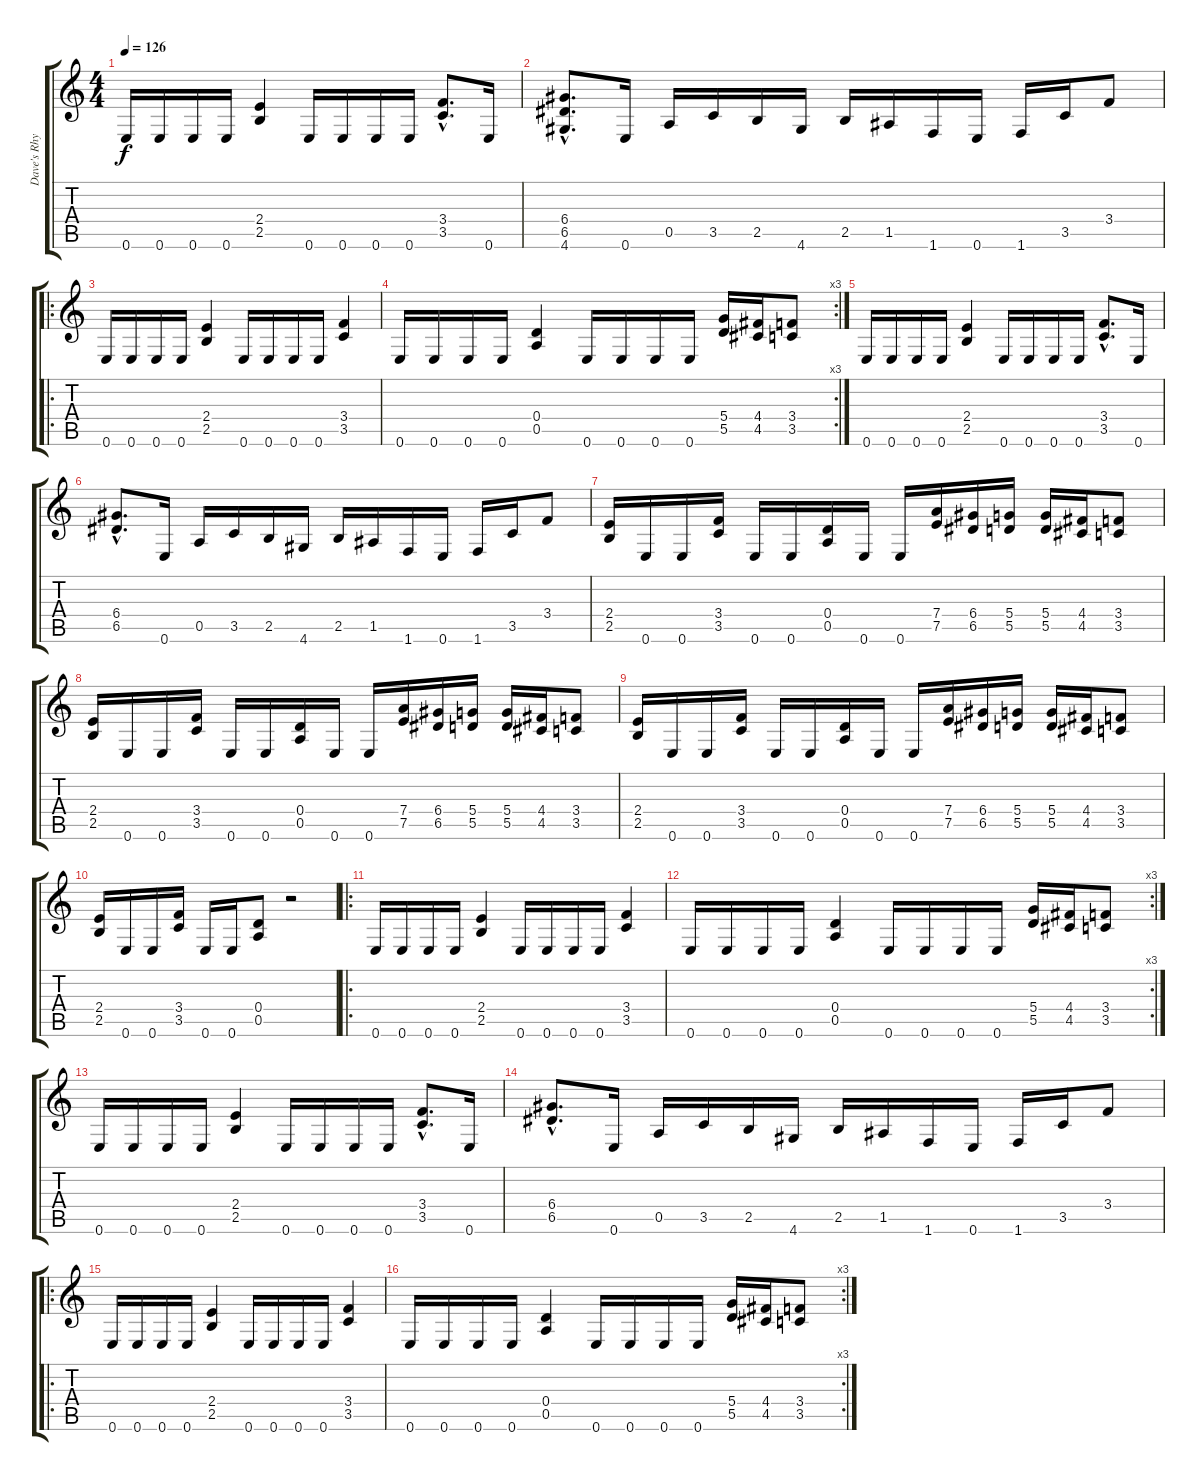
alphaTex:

\track ("Dave's Rhy." "Dave's Rhy") {instrument distortionguitar}
\staff {score tabs}
\tuning (E4 B3 G3 D3 A2 E2) {hide}
\ts (4 4)
\tempo 126
\clef g2
\ks c
0.6.16{dy f} 0.6.16 0.6.16 0.6.16 (2.4 2.5).4 0.6.16 0.6.16 0.6.16 0.6.16 (3.4{hac} 3.5{hac}).8{d} 0.6.16 |
(6.4{hac} 6.5{hac} 4.6{hac}).8{d} 0.6.16 0.5.16 3.5.16 2.5.16 4.6.16 2.5.16 1.5.16 1.6.16 0.6.16 1.6.16 3.5.16 3.4.8 |
\ro
0.6.16 0.6.16 0.6.16 0.6.16 (2.4 2.5).4 0.6.16 0.6.16 0.6.16 0.6.16 (3.4 3.5).4 |
\rc 3
0.6.16 0.6.16 0.6.16 0.6.16 (0.4 0.5).4 0.6.16 0.6.16 0.6.16 0.6.16 (5.4 5.5).16 (4.4 4.5).16 (3.4 3.5).8 |
0.6.16 0.6.16 0.6.16 0.6.16 (2.4 2.5).4 0.6.16 0.6.16 0.6.16 0.6.16 (3.4{hac} 3.5{hac}).8{d} 0.6.16 |
(6.4{hac} 6.5{hac}).8{d} 0.6.16 0.5.16 3.5.16 2.5.16 4.6.16 2.5.16 1.5.16 1.6.16 0.6.16 1.6.16 3.5.16 3.4.8 |
(2.4 2.5).16 0.6.16 0.6.16 (3.4 3.5).16 0.6.16 0.6.16 (0.4 0.5).16 0.6.16 0.6.16 (7.4 7.5).16 (6.4 6.5).16 (5.4 5.5).16 (5.4 5.5).16 (4.4 4.5).16 (3.4 3.5).8 |
(2.4 2.5).16 0.6.16 0.6.16 (3.4 3.5).16 0.6.16 0.6.16 (0.4 0.5).16 0.6.16 0.6.16 (7.4 7.5).16 (6.4 6.5).16 (5.4 5.5).16 (5.4 5.5).16 (4.4 4.5).16 (3.4 3.5).8 |
(2.4 2.5).16 0.6.16 0.6.16 (3.4 3.5).16 0.6.16 0.6.16 (0.4 0.5).16 0.6.16 0.6.16 (7.4 7.5).16 (6.4 6.5).16 (5.4 5.5).16 (5.4 5.5).16 (4.4 4.5).16 (3.4 3.5).8 |
(2.4 2.5).16 0.6.16 0.6.16 (3.4 3.5).16 0.6.16 0.6.16 (0.4 0.5).8 r.2 |
\ro
0.6.16 0.6.16 0.6.16 0.6.16 (2.4 2.5).4 0.6.16 0.6.16 0.6.16 0.6.16 (3.4 3.5).4 |
\rc 3
0.6.16 0.6.16 0.6.16 0.6.16 (0.4 0.5).4 0.6.16 0.6.16 0.6.16 0.6.16 (5.4 5.5).16 (4.4 4.5).16 (3.4 3.5).8 |
0.6.16 0.6.16 0.6.16 0.6.16 (2.4 2.5).4 0.6.16 0.6.16 0.6.16 0.6.16 (3.4{hac} 3.5{hac}).8{d} 0.6.16 |
(6.4{hac} 6.5{hac}).8{d} 0.6.16 0.5.16 3.5.16 2.5.16 4.6.16 2.5.16 1.5.16 1.6.16 0.6.16 1.6.16 3.5.16 3.4.8 |
\ro
0.6.16 0.6.16 0.6.16 0.6.16 (2.4 2.5).4 0.6.16 0.6.16 0.6.16 0.6.16 (3.4 3.5).4 |
\rc 3
0.6.16 0.6.16 0.6.16 0.6.16 (0.4 0.5).4 0.6.16 0.6.16 0.6.16 0.6.16 (5.4 5.5).16 (4.4 4.5).16 (3.4 3.5).8
